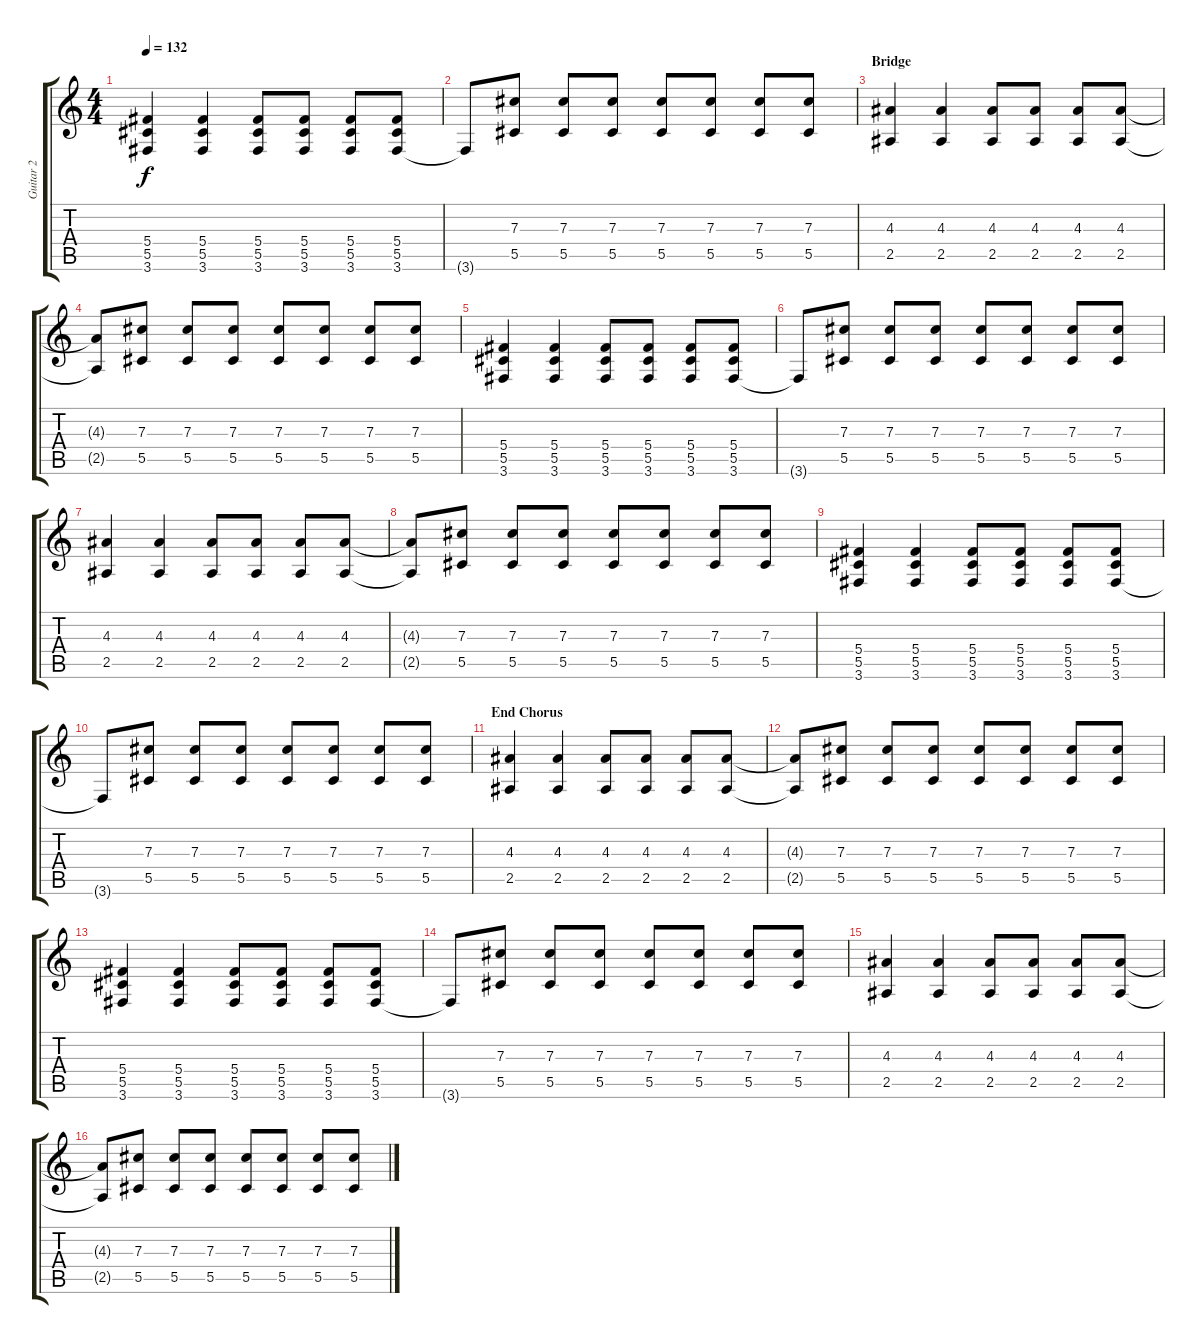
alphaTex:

\track ("Guitar 2" "Guitar 2") {instrument distortionguitar}
\staff {score tabs}
\tuning (Eb4 Bb3 Gb3 Db3 Ab2 Eb2) {hide}
\ts (4 4)
\tempo 132
\clef g2
\ks c
(5.4 5.5 3.6).4{dy f} (5.4 5.5 3.6).4 (5.4 5.5 3.6).8 (5.4 5.5 3.6).8 (5.4 5.5 3.6).8 (5.4 5.5 3.6).8 |
3.6{t}.8 (7.3 5.5).8 (7.3 5.5).8 (7.3 5.5).8 (7.3 5.5).8 (7.3 5.5).8 (7.3 5.5).8 (7.3 5.5).8 |
\section ("" "Bridge")
(4.3 2.5).4 (4.3 2.5).4 (4.3 2.5).8 (4.3 2.5).8 (4.3 2.5).8 (4.3 2.5).8 |
(4.3{t} 2.5{t}).8 (7.3 5.5).8 (7.3 5.5).8 (7.3 5.5).8 (7.3 5.5).8 (7.3 5.5).8 (7.3 5.5).8 (7.3 5.5).8 |
(5.4 5.5 3.6).4 (5.4 5.5 3.6).4 (5.4 5.5 3.6).8 (5.4 5.5 3.6).8 (5.4 5.5 3.6).8 (5.4 5.5 3.6).8 |
3.6{t}.8 (7.3 5.5).8 (7.3 5.5).8 (7.3 5.5).8 (7.3 5.5).8 (7.3 5.5).8 (7.3 5.5).8 (7.3 5.5).8 |
(4.3 2.5).4 (4.3 2.5).4 (4.3 2.5).8 (4.3 2.5).8 (4.3 2.5).8 (4.3 2.5).8 |
(4.3{t} 2.5{t}).8 (7.3 5.5).8 (7.3 5.5).8 (7.3 5.5).8 (7.3 5.5).8 (7.3 5.5).8 (7.3 5.5).8 (7.3 5.5).8 |
(5.4 5.5 3.6).4 (5.4 5.5 3.6).4 (5.4 5.5 3.6).8 (5.4 5.5 3.6).8 (5.4 5.5 3.6).8 (5.4 5.5 3.6).8 |
3.6{t}.8 (7.3 5.5).8 (7.3 5.5).8 (7.3 5.5).8 (7.3 5.5).8 (7.3 5.5).8 (7.3 5.5).8 (7.3 5.5).8 |
\section ("" "End Chorus")
(4.3 2.5).4 (4.3 2.5).4 (4.3 2.5).8 (4.3 2.5).8 (4.3 2.5).8 (4.3 2.5).8 |
(4.3{t} 2.5{t}).8 (7.3 5.5).8 (7.3 5.5).8 (7.3 5.5).8 (7.3 5.5).8 (7.3 5.5).8 (7.3 5.5).8 (7.3 5.5).8 |
(5.4 5.5 3.6).4 (5.4 5.5 3.6).4 (5.4 5.5 3.6).8 (5.4 5.5 3.6).8 (5.4 5.5 3.6).8 (5.4 5.5 3.6).8 |
3.6{t}.8 (7.3 5.5).8 (7.3 5.5).8 (7.3 5.5).8 (7.3 5.5).8 (7.3 5.5).8 (7.3 5.5).8 (7.3 5.5).8 |
(4.3 2.5).4 (4.3 2.5).4 (4.3 2.5).8 (4.3 2.5).8 (4.3 2.5).8 (4.3 2.5).8 |
(4.3{t} 2.5{t}).8 (7.3 5.5).8 (7.3 5.5).8 (7.3 5.5).8 (7.3 5.5).8 (7.3 5.5).8 (7.3 5.5).8 (7.3 5.5).8
